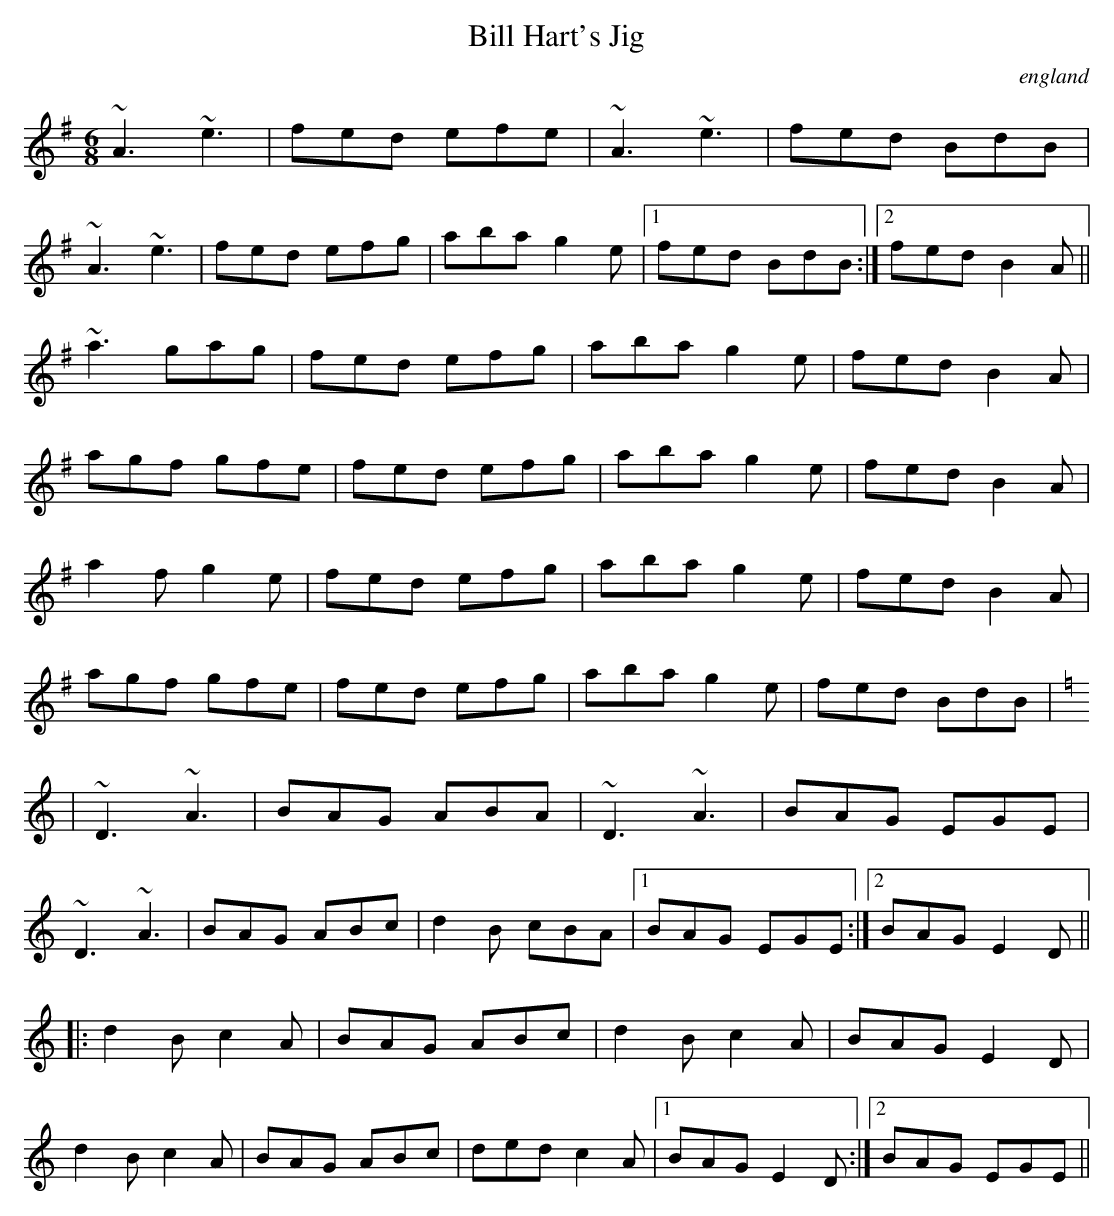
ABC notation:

X:1
T:Bill Hart's Jig
O:england
M:6/8
L:1/8
K:Ador
~A3 ~e3|fed efe|~A3 ~e3|fed BdB|
~A3 ~e3|fed efg|aba g2e|1 fed BdB:|2 fed B2A||
~a3 gag|fed efg|aba g2e|fed B2A|
agf gfe|fed efg|aba g2e|fed B2A|
a2f g2e|fed efg|aba g2e|fed B2A|
agf gfe|fed efg|aba g2e|fed BdB|
K:Ddor
|~D3 ~A3|BAG ABA|~D3 ~A3|BAG EGE|
~D3 ~A3|BAG ABc|d2B cBA|1 BAG EGE:|2 BAG E2D||
|:d2B c2A|BAG ABc|d2B c2A|BAG E2D|
d2B c2A|BAG ABc|ded c2A|1 BAG E2D:|2 BAG EGE||
